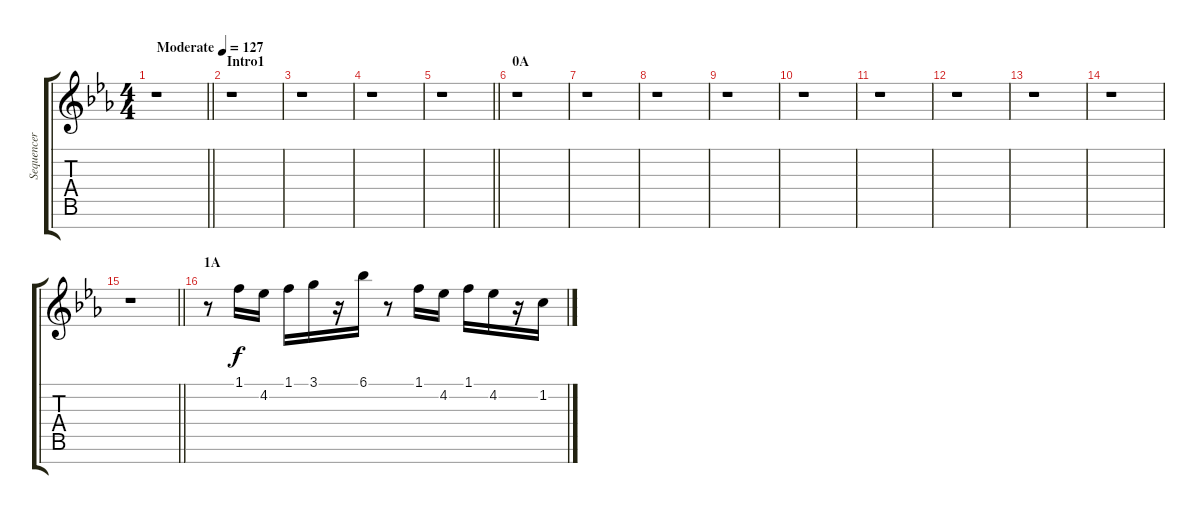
\track ("Sequencer I" "Sequencer ") {instrument pad3polysynth}
\staff {score tabs}
\tuning (E5 B4 G4 D4 A3 E3 B2) {hide}
\ts (4 4)
\tempo (127 "Moderate")
\clef g2
\barLineRight lightlight
\ks eb
r.1{dy f instrument pad3polysynth} |
\section ("" "Intro1")
r.1 |
r.1 |
r.1 |
\barLineRight lightlight
r.1 |
\section ("" "0A")
r.1 |
r.1 |
r.1 |
r.1 |
r.1 |
r.1 |
r.1 |
r.1 |
r.1 |
\barLineRight lightlight
r.1 |
\section ("" "1A")
r.8 1.1.16 4.2.16 1.1.16 3.1.16 r.16 6.1.16 r.8 1.1.16 4.2.16 1.1.16 4.2.16 r.16 1.2.16
